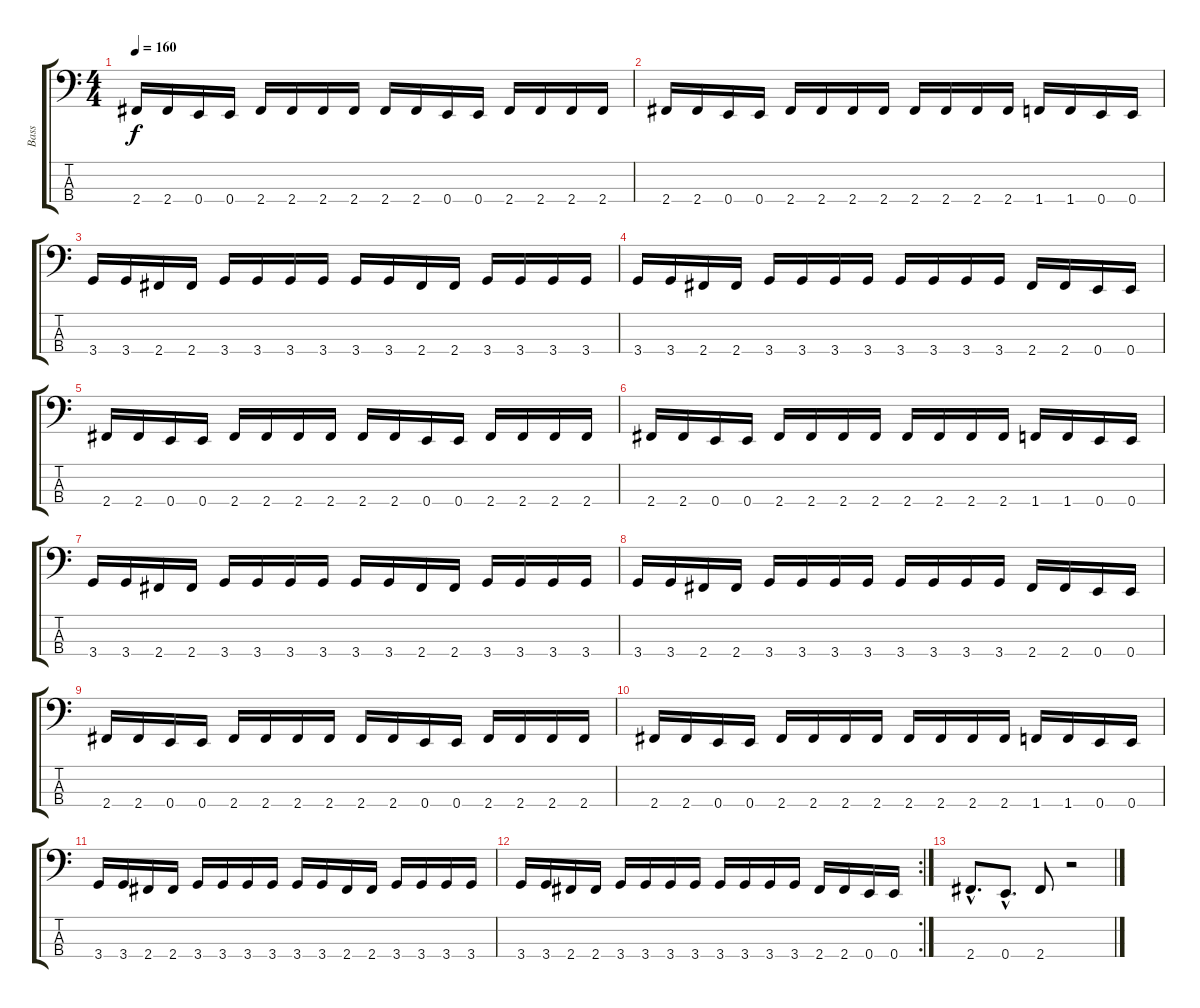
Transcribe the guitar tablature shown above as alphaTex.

\track ("Bass" "Bass") {instrument electricbasspick}
\staff {score tabs}
\tuning (G2 D2 A1 E1) {hide}
\ts (4 4)
\tempo 160
\clef f4
\ks c
2.4.16{dy f} 2.4.16 0.4.16 0.4.16 2.4.16 2.4.16 2.4.16 2.4.16 2.4.16 2.4.16 0.4.16 0.4.16 2.4.16 2.4.16 2.4.16 2.4.16 |
2.4.16 2.4.16 0.4.16 0.4.16 2.4.16 2.4.16 2.4.16 2.4.16 2.4.16 2.4.16 2.4.16 2.4.16 1.4.16 1.4.16 0.4.16 0.4.16 |
3.4.16 3.4.16 2.4.16 2.4.16 3.4.16 3.4.16 3.4.16 3.4.16 3.4.16 3.4.16 2.4.16 2.4.16 3.4.16 3.4.16 3.4.16 3.4.16 |
3.4.16 3.4.16 2.4.16 2.4.16 3.4.16 3.4.16 3.4.16 3.4.16 3.4.16 3.4.16 3.4.16 3.4.16 2.4.16 2.4.16 0.4.16 0.4.16 |
2.4.16 2.4.16 0.4.16 0.4.16 2.4.16 2.4.16 2.4.16 2.4.16 2.4.16 2.4.16 0.4.16 0.4.16 2.4.16 2.4.16 2.4.16 2.4.16 |
2.4.16 2.4.16 0.4.16 0.4.16 2.4.16 2.4.16 2.4.16 2.4.16 2.4.16 2.4.16 2.4.16 2.4.16 1.4.16 1.4.16 0.4.16 0.4.16 |
3.4.16 3.4.16 2.4.16 2.4.16 3.4.16 3.4.16 3.4.16 3.4.16 3.4.16 3.4.16 2.4.16 2.4.16 3.4.16 3.4.16 3.4.16 3.4.16 |
3.4.16 3.4.16 2.4.16 2.4.16 3.4.16 3.4.16 3.4.16 3.4.16 3.4.16 3.4.16 3.4.16 3.4.16 2.4.16 2.4.16 0.4.16 0.4.16 |
2.4.16 2.4.16 0.4.16 0.4.16 2.4.16 2.4.16 2.4.16 2.4.16 2.4.16 2.4.16 0.4.16 0.4.16 2.4.16 2.4.16 2.4.16 2.4.16 |
2.4.16 2.4.16 0.4.16 0.4.16 2.4.16 2.4.16 2.4.16 2.4.16 2.4.16 2.4.16 2.4.16 2.4.16 1.4.16 1.4.16 0.4.16 0.4.16 |
3.4.16 3.4.16 2.4.16 2.4.16 3.4.16 3.4.16 3.4.16 3.4.16 3.4.16 3.4.16 2.4.16 2.4.16 3.4.16 3.4.16 3.4.16 3.4.16 |
\rc 2
3.4.16 3.4.16 2.4.16 2.4.16 3.4.16 3.4.16 3.4.16 3.4.16 3.4.16 3.4.16 3.4.16 3.4.16 2.4.16 2.4.16 0.4.16 0.4.16 |
2.4{hac}.8{d} 0.4{hac}.8{d} 2.4.8 r.2
